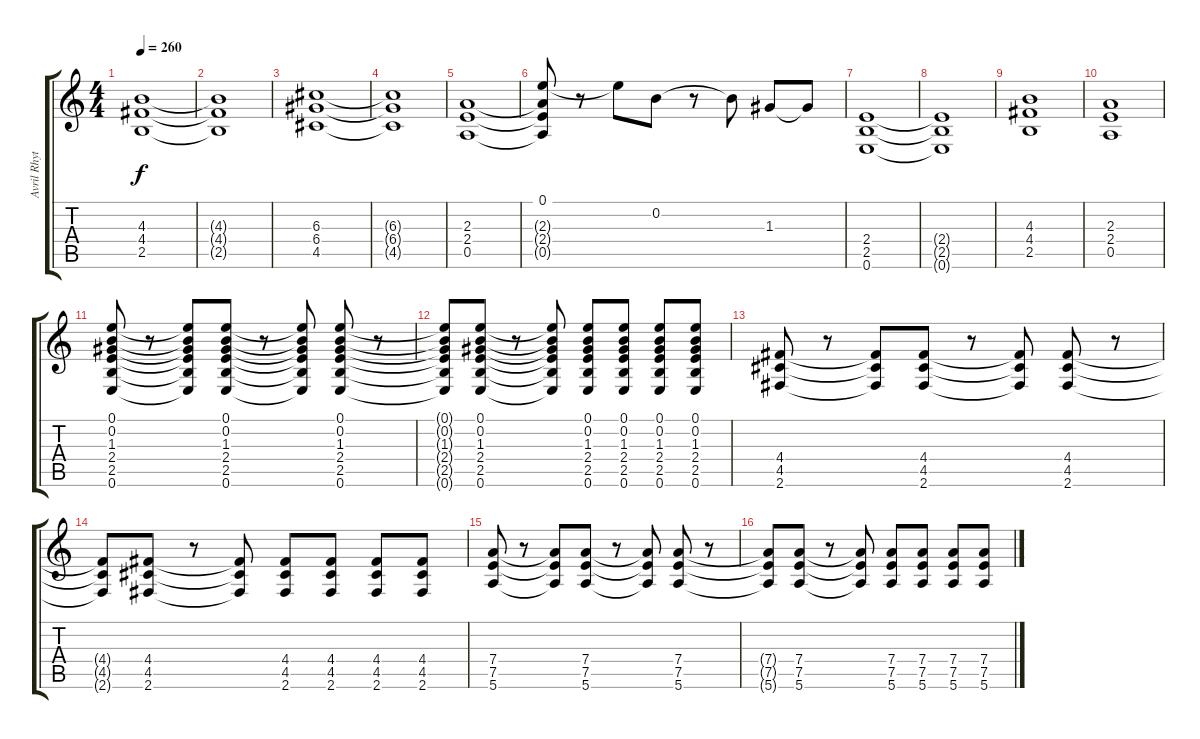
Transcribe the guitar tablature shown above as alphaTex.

\track ("Avril Rhythm 2" "Avril Rhyt") {instrument distortionguitar}
\staff {score tabs}
\tuning (E4 B3 G3 D3 A2 E2) {hide}
\ts (4 4)
\tempo 260
\clef g2
\ks c
(4.3 4.4 2.5).1{dy f} |
(4.3{t} 4.4{t} 2.5{t}).1 |
(6.3 6.4 4.5).1 |
(6.3{t} 6.4{t} 4.5{t}).1 |
(2.3 2.4 0.5).1 |
(0.1 2.3{t} 2.4{t} 0.5{t}).8 r.8 0.1{t}.8 0.2.8 r.8 0.2{t}.8 1.3.8 1.3{t}.8 |
(2.4 2.5 0.6).1 |
(2.4{t} 2.5{t} 0.6{t}).1 |
(4.3 4.4 2.5).1 |
(2.3 2.4 0.5).1 |
(0.1 0.2 1.3 2.4 2.5 0.6).8 r.8 (0.1{t} 0.2{t} 1.3{t} 2.4{t} 2.5{t} 0.6{t}).8 (0.1 0.2 1.3 2.4 2.5 0.6).8 r.8 (0.1{t} 0.2{t} 1.3{t} 2.4{t} 2.5{t} 0.6{t}).8 (0.1 0.2 1.3 2.4 2.5 0.6).8 r.8 |
(0.1{t} 0.2{t} 1.3{t} 2.4{t} 2.5{t} 0.6{t}).8 (0.1 0.2 1.3 2.4 2.5 0.6).8 r.8 (0.1{t} 0.2{t} 1.3{t} 2.4{t} 2.5{t} 0.6{t}).8 (0.1 0.2 1.3 2.4 2.5 0.6).8 (0.1 0.2 1.3 2.4 2.5 0.6).8 (0.1 0.2 1.3 2.4 2.5 0.6).8 (0.1 0.2 1.3 2.4 2.5 0.6).8 |
(4.4 4.5 2.6).8 r.8 (4.4{t} 4.5{t} 2.6{t}).8 (4.4 4.5 2.6).8 r.8 (4.4{t} 4.5{t} 2.6{t}).8 (4.4 4.5 2.6).8 r.8 |
(4.4{t} 4.5{t} 2.6{t}).8 (4.4 4.5 2.6).8 r.8 (4.4{t} 4.5{t} 2.6{t}).8 (4.4 4.5 2.6).8 (4.4 4.5 2.6).8 (4.4 4.5 2.6).8 (4.4 4.5 2.6).8 |
(7.4 7.5 5.6).8 r.8 (7.4{t} 7.5{t} 5.6{t}).8 (7.4 7.5 5.6).8 r.8 (7.4{t} 7.5{t} 5.6{t}).8 (7.4 7.5 5.6).8 r.8 |
(7.4{t} 7.5{t} 5.6{t}).8 (7.4 7.5 5.6).8 r.8 (7.4{t} 7.5{t} 5.6{t}).8 (7.4 7.5 5.6).8 (7.4 7.5 5.6).8 (7.4 7.5 5.6).8 (7.4 7.5 5.6).8
